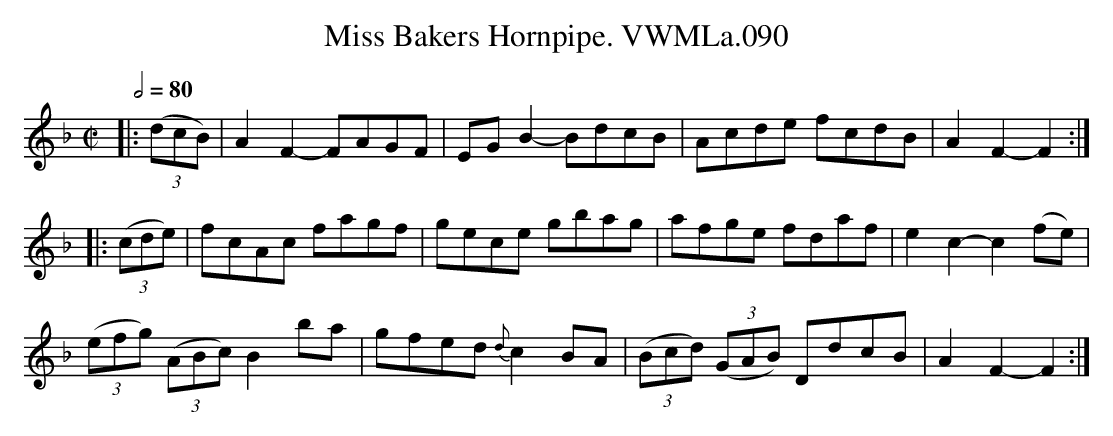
X:1
T:Miss Bakers Hornpipe. VWMLa.090
M:C|
L:1/8
Q:1/2=80
K:F
|:((3dcB)|A2F2- FAGF|EGB2- BdcB|Acde fcdB|A2F2- F2:|
|:((3cde)|fcAc fagf|gece gbag|afge fdaf|e2c2- c2(fe)|
((3efg) ((3ABc) B2ba|gfed {d}c2BA|((3Bcd) ((3GAB) DdcB|A2F2-F2:|
